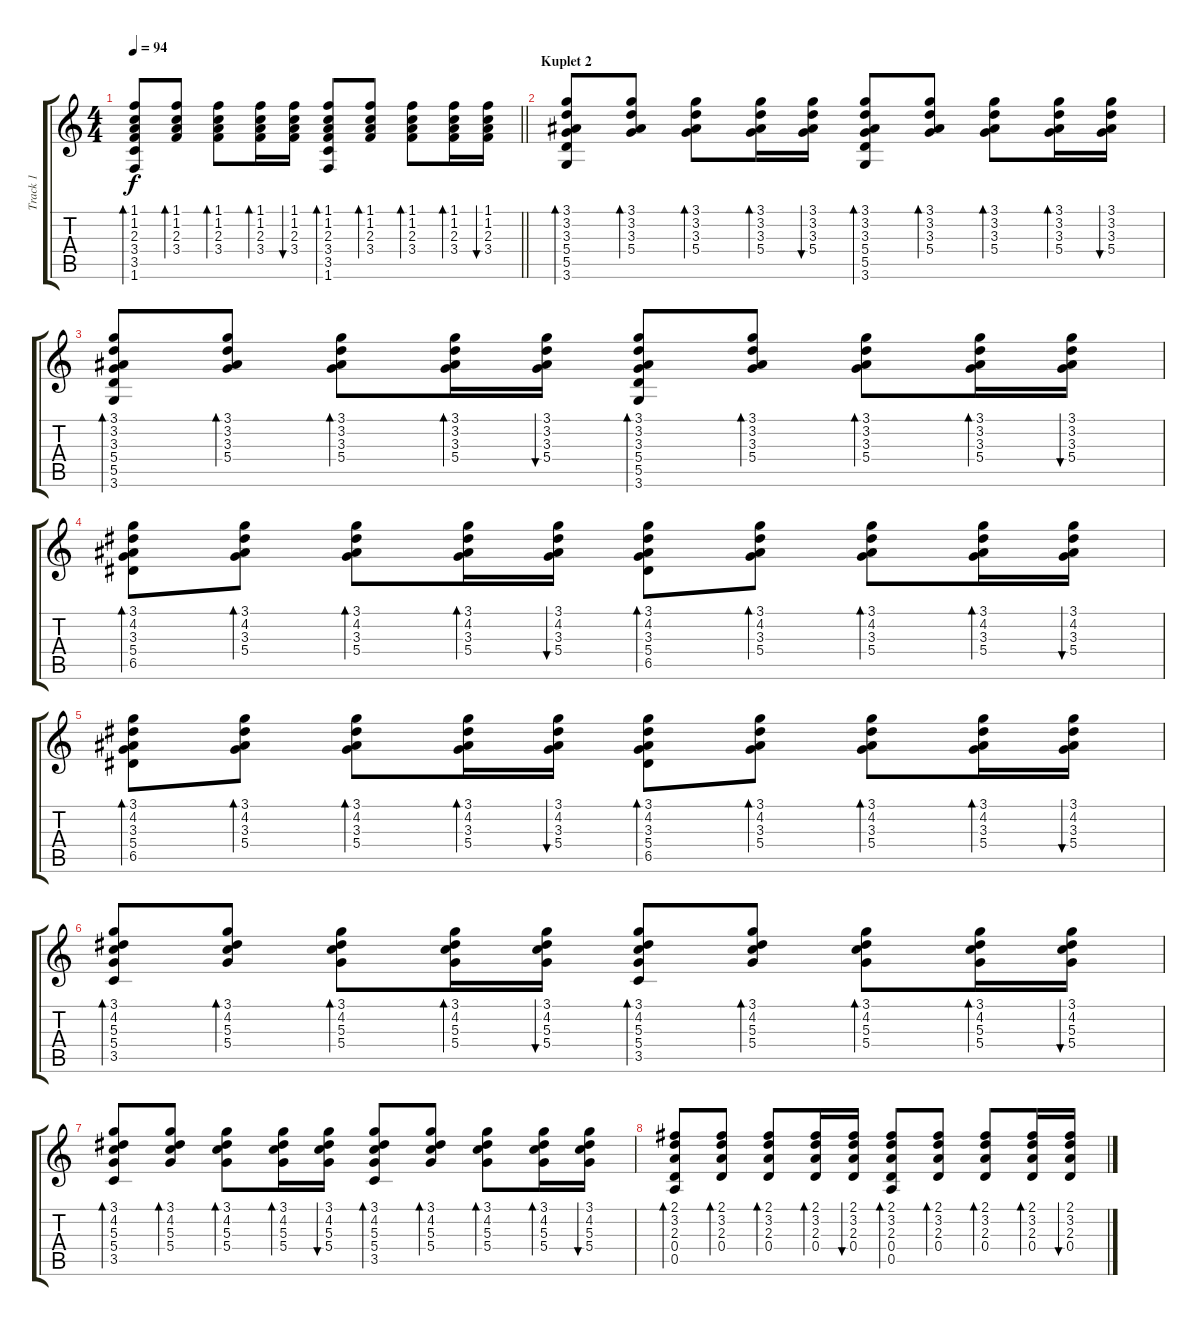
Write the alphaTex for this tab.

\track ("Track 1" "Track 1") {instrument acousticguitarsteel}
\staff {score tabs}
\tuning (E4 B3 G3 D3 A2 E2) {hide}
\ts (4 4)
\tempo 94
\clef g2
\barLineRight lightlight
\ks c
(1.1 1.2 2.3 3.4 3.5 1.6).8{bd 60 dy f} (1.1 1.2 2.3 3.4).8{bd 60} (1.1 1.2 2.3 3.4).8{bd 60} (1.1 1.2 2.3 3.4).16{bd 60} (1.1 1.2 2.3 3.4).16{bu 60} (1.1 1.2 2.3 3.4 3.5 1.6).8{bd 60} (1.1 1.2 2.3 3.4).8{bd 60} (1.1 1.2 2.3 3.4).8{bd 60} (1.1 1.2 2.3 3.4).16{bd 60} (1.1 1.2 2.3 3.4).16{bu 60} |
\section ("" "Kuplet 2")
(3.1 3.2 3.3 5.4 5.5 3.6).8{bd 60} (3.1 3.2 3.3 5.4).8{bd 60} (3.1 3.2 3.3 5.4).8{bd 60} (3.1 3.2 3.3 5.4).16{bd 60} (3.1 3.2 3.3 5.4).16{bu 60} (3.1 3.2 3.3 5.4 5.5 3.6).8{bd 60} (3.1 3.2 3.3 5.4).8{bd 60} (3.1 3.2 3.3 5.4).8{bd 60} (3.1 3.2 3.3 5.4).16{bd 60} (3.1 3.2 3.3 5.4).16{bu 60} |
(3.1 3.2 3.3 5.4 5.5 3.6).8{bd 60} (3.1 3.2 3.3 5.4).8{bd 60} (3.1 3.2 3.3 5.4).8{bd 60} (3.1 3.2 3.3 5.4).16{bd 60} (3.1 3.2 3.3 5.4).16{bu 60} (3.1 3.2 3.3 5.4 5.5 3.6).8{bd 60} (3.1 3.2 3.3 5.4).8{bd 60} (3.1 3.2 3.3 5.4).8{bd 60} (3.1 3.2 3.3 5.4).16{bd 60} (3.1 3.2 3.3 5.4).16{bu 60} |
(3.1 4.2 3.3 5.4 6.5).8{bd 60} (3.1 4.2 3.3 5.4).8{bd 60} (3.1 4.2 3.3 5.4).8{bd 60} (3.1 4.2 3.3 5.4).16{bd 60} (3.1 4.2 3.3 5.4).16{bu 60} (3.1 4.2 3.3 5.4 6.5).8{bd 60} (3.1 4.2 3.3 5.4).8{bd 60} (3.1 4.2 3.3 5.4).8{bd 60} (3.1 4.2 3.3 5.4).16{bd 60} (3.1 4.2 3.3 5.4).16{bu 60} |
(3.1 4.2 3.3 5.4 6.5).8{bd 60} (3.1 4.2 3.3 5.4).8{bd 60} (3.1 4.2 3.3 5.4).8{bd 60} (3.1 4.2 3.3 5.4).16{bd 60} (3.1 4.2 3.3 5.4).16{bu 60} (3.1 4.2 3.3 5.4 6.5).8{bd 60} (3.1 4.2 3.3 5.4).8{bd 60} (3.1 4.2 3.3 5.4).8{bd 60} (3.1 4.2 3.3 5.4).16{bd 60} (3.1 4.2 3.3 5.4).16{bu 60} |
(3.1 4.2 5.3 5.4 3.5).8{bd 60} (3.1 4.2 5.3 5.4).8{bd 60} (3.1 4.2 5.3 5.4).8{bd 60} (3.1 4.2 5.3 5.4).16{bd 60} (3.1 4.2 5.3 5.4).16{bu 60} (3.1 4.2 5.3 5.4 3.5).8{bd 60} (3.1 4.2 5.3 5.4).8{bd 60} (3.1 4.2 5.3 5.4).8{bd 60} (3.1 4.2 5.3 5.4).16{bd 60} (3.1 4.2 5.3 5.4).16{bu 60} |
(3.1 4.2 5.3 5.4 3.5).8{bd 60} (3.1 4.2 5.3 5.4).8{bd 60} (3.1 4.2 5.3 5.4).8{bd 60} (3.1 4.2 5.3 5.4).16{bd 60} (3.1 4.2 5.3 5.4).16{bu 60} (3.1 4.2 5.3 5.4 3.5).8{bd 60} (3.1 4.2 5.3 5.4).8{bd 60} (3.1 4.2 5.3 5.4).8{bd 60} (3.1 4.2 5.3 5.4).16{bd 60} (3.1 4.2 5.3 5.4).16{bu 60} |
(2.1 3.2 2.3 0.4 0.5).8{bd 60} (2.1 3.2 2.3 0.4).8{bd 60} (2.1 3.2 2.3 0.4).8{bd 60} (2.1 3.2 2.3 0.4).16{bd 60} (2.1 3.2 2.3 0.4).16{bu 60} (2.1 3.2 2.3 0.4 0.5).8{bd 60} (2.1 3.2 2.3 0.4).8{bd 60} (2.1 3.2 2.3 0.4).8{bd 60} (2.1 3.2 2.3 0.4).16{bd 60} (2.1 3.2 2.3 0.4).16{bu 60}
